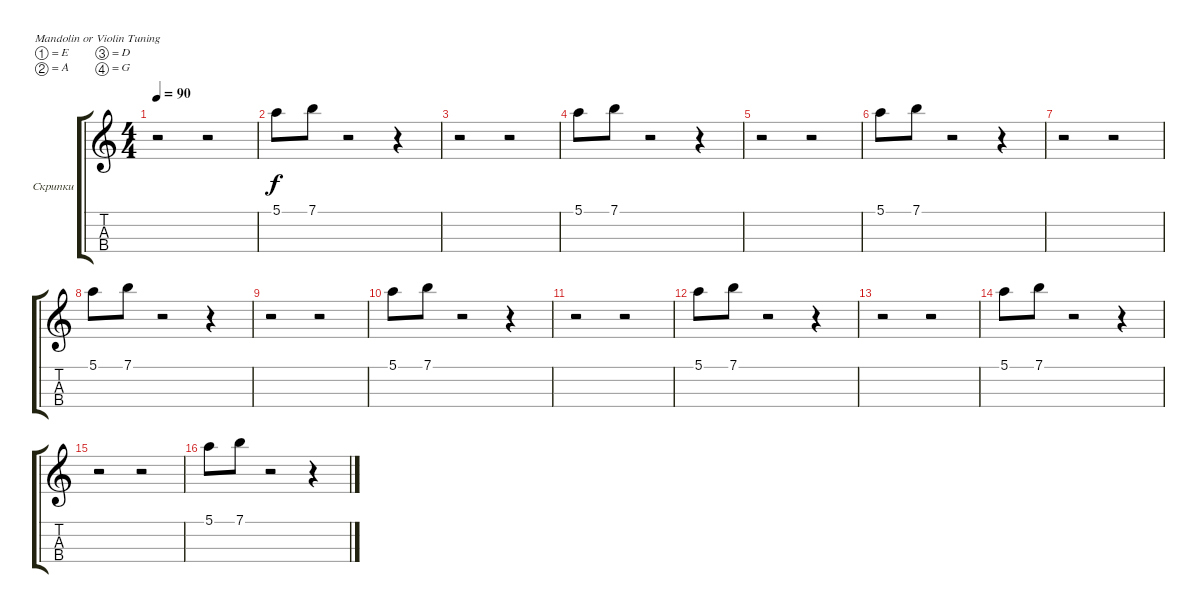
\defaultSystemsLayout 4
\bracketExtendMode groupsimilarinstruments
\firstSystemTrackNameOrientation horizontal
\otherSystemsTrackNameOrientation horizontal
\track ("Скрипки" "Скрипки") {instrument acousticgrandpiano}
\staff {score tabs}
\tuning (E5 A4 D4 G3)
\ts (4 4)
\tempo 90
\clef g2
\scale
0.333333
\ks c
r.2{dy f} r.2 |
\scale
0.333333 5.1.8 7.1.8 r.2 r.4 |
\scale
0.333333 r.2 r.2 |
\scale
0.333333 5.1.8 7.1.8 r.2 r.4 |
\scale
0.333333 r.2 r.2 |
\scale
0.333333 5.1.8 7.1.8 r.2 r.4 |
\scale
0.333333 r.2 r.2 |
\scale
0.333333 5.1.8 7.1.8 r.2 r.4 |
\scale
0.333333 r.2 r.2 |
\scale
0.333333 5.1.8 7.1.8 r.2 r.4 |
\scale
0.333333 r.2 r.2 |
\scale
0.333333 5.1.8 7.1.8 r.2 r.4 |
\scale
0.333333 r.2 r.2 |
\scale
0.333333 5.1.8 7.1.8 r.2 r.4 |
\scale
0.333333 r.2 r.2 |
\scale
0.333333 5.1.8 7.1.8 r.2 r.4
